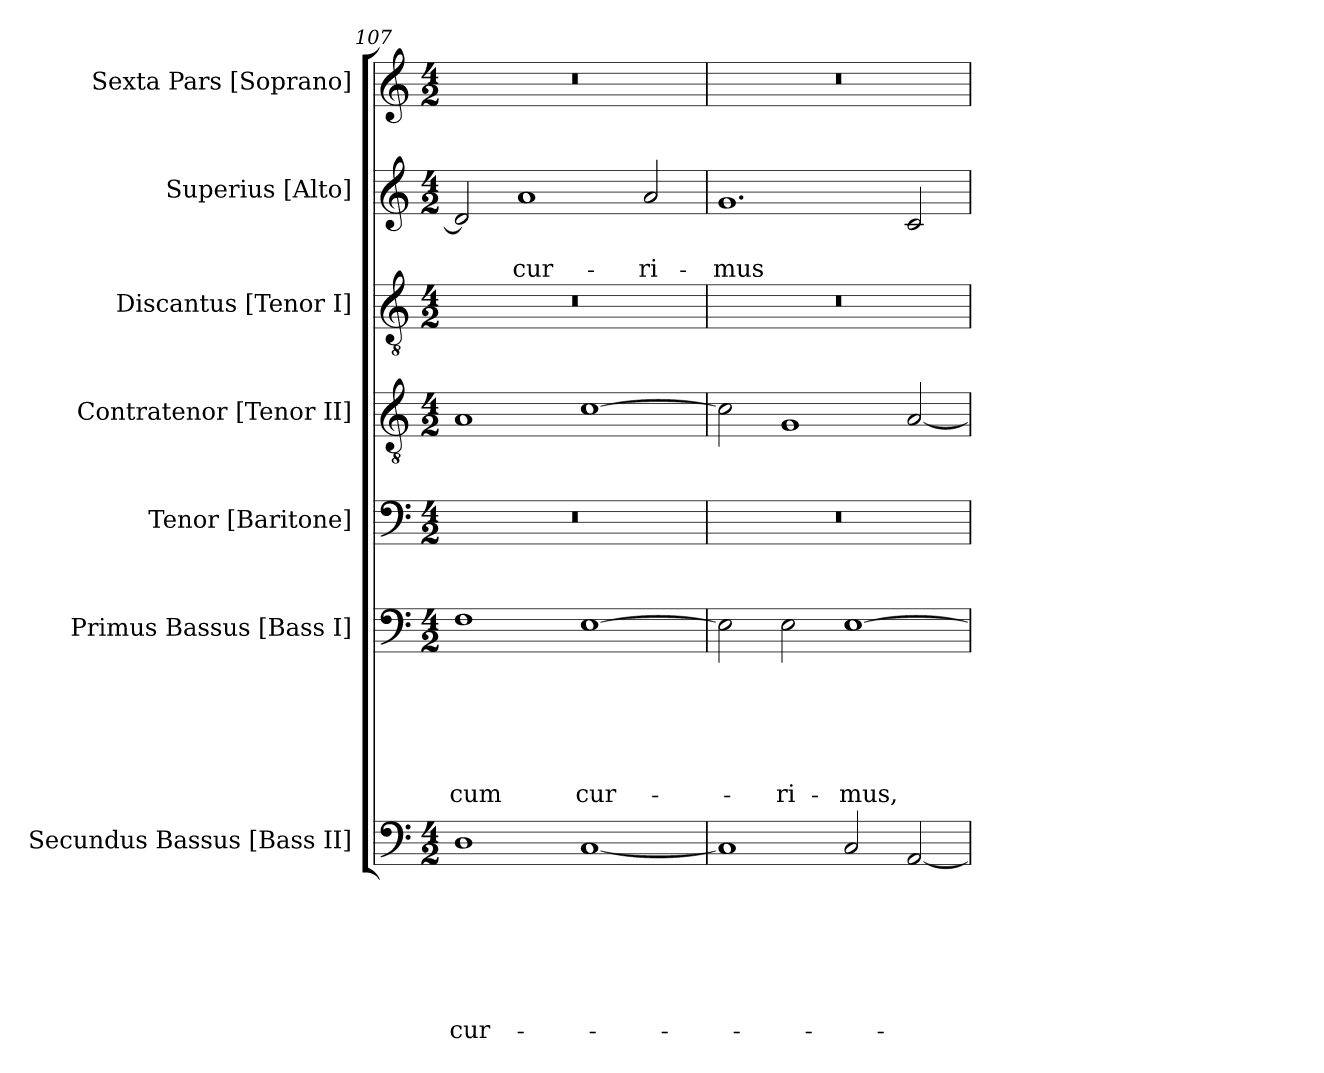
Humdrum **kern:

**kern	**text	**text	**text	**text	**text	**text	**text	**kern	**text	**text	**text	**text	**text	**text	**kern	**kern	**kern	**kern	**text	**text	**kern
*part7	*part7	*part7	*part7	*part7	*part7	*part7	*part7	*part6	*part6	*part6	*part6	*part6	*part6	*part6	*part5	*part4	*part3	*part2	*part2	*part2	*part1
*staff7	*staff7	*staff7	*staff7	*staff7	*staff7	*staff7	*staff7	*staff6	*staff6	*staff6	*staff6	*staff6	*staff6	*staff6	*staff5	*staff4	*staff3	*staff2	*staff2	*staff2	*staff1
*I"Secundus Bassus [Bass II]	*	*	*	*	*	*	*	*I"Primus Bassus [Bass I]	*	*	*	*	*	*	*I"Tenor [Baritone]	*I"Contratenor [Tenor II]	*I"Discantus [Tenor I]	*I"Superius [Alto]	*	*	*I"Sexta Pars [Soprano]
*I'B II	*	*	*	*	*	*	*	*I'B I	*	*	*	*	*	*	*I'Bar	*I'T II	*I'T I	*I'A	*	*	*I'S
*clefF4	*	*	*	*	*	*	*	*clefF4	*	*	*	*	*	*	*clefF4	*clefGv2	*clefGv2	*clefG2	*	*	*clefG2
*k[]	*	*	*	*	*	*	*	*k[]	*	*	*	*	*	*	*k[]	*k[]	*k[]	*k[]	*	*	*k[]
*C:	*	*	*	*	*	*	*	*C:	*	*	*	*	*	*	*C:	*C:	*C:	*C:	*	*	*C:
*M4/2	*	*	*	*	*	*	*	*M4/2	*	*	*	*	*	*	*M4/2	*M4/2	*M4/2	*M4/2	*	*	*M4/2
=107	=107	=107	=107	=107	=107	=107	=107	=107	=107	=107	=107	=107	=107	=107	=107	=107	=107	=107	=107	=107	=107
!	!	!	!	!	!	!	!LO:LY:b:rj	!	!	!	!	!	!	!LO:LY:b	!	!	!	!	!	!	!
1D	.	.	.	.	.	.	cur-	1F	.	.	.	.	.	-cum	0r	1A	0r	2d/]	.	.	0r
!	!	!	!	!	!	!	!	!	!	!	!	!	!	!	!	!	!	!	!	!LO:LY:b	!
.	.	.	.	.	.	.	.	.	.	.	.	.	.	.	.	.	.	1a	.	cur-	.
!	!	!	!	!	!	!	!	!	!	!	!	!	!	!LO:LY:b	!	!	!	!	!	!	!
[<1C	.	.	.	.	.	.	.	[>1E	.	.	.	.	.	cur-	.	[>1c	.	.	.	.	.
!	!	!	!	!	!	!	!	!	!	!	!	!	!	!	!	!	!	!	!	!LO:LY:b	!
.	.	.	.	.	.	.	.	.	.	.	.	.	.	.	.	.	.	2a/	.	-ri-	.
=108	=108	=108	=108	=108	=108	=108	=108	=108	=108	=108	=108	=108	=108	=108	=108	=108	=108	=108	=108	=108	=108
!	!	!	!	!	!	!	!	!	!	!	!	!	!	!	!	!	!	!	!	!LO:LY:b	!
1C]	.	.	.	.	.	.	.	2E\]	.	.	.	.	.	.	0r	2c\]	0r	1.g	.	-mus	0r
!	!	!	!	!	!	!	!	!	!	!	!	!	!	!LO:LY:b	!	!	!	!	!	!	!
.	.	.	.	.	.	.	.	2E\	.	.	.	.	.	-ri-	.	1G	.	.	.	.	.
!	!	!	!	!	!	!	!	!	!	!	!	!	!	!LO:LY:b	!	!	!	!	!	!	!
2C/	.	.	.	.	.	.	.	[>1E	.	.	.	.	.	-mus,	.	.	.	.	.	.	.
[<2AA/	.	.	.	.	.	.	.	.	.	.	.	.	.	.	.	[<2A/	.	2c/	.	.	.
=	=	=	=	=	=	=	=	=	=	=	=	=	=	=	=	=	=	=	=	=	=
*-	*-	*-	*-	*-	*-	*-	*-	*-	*-	*-	*-	*-	*-	*-	*-	*-	*-	*-	*-	*-	*-
